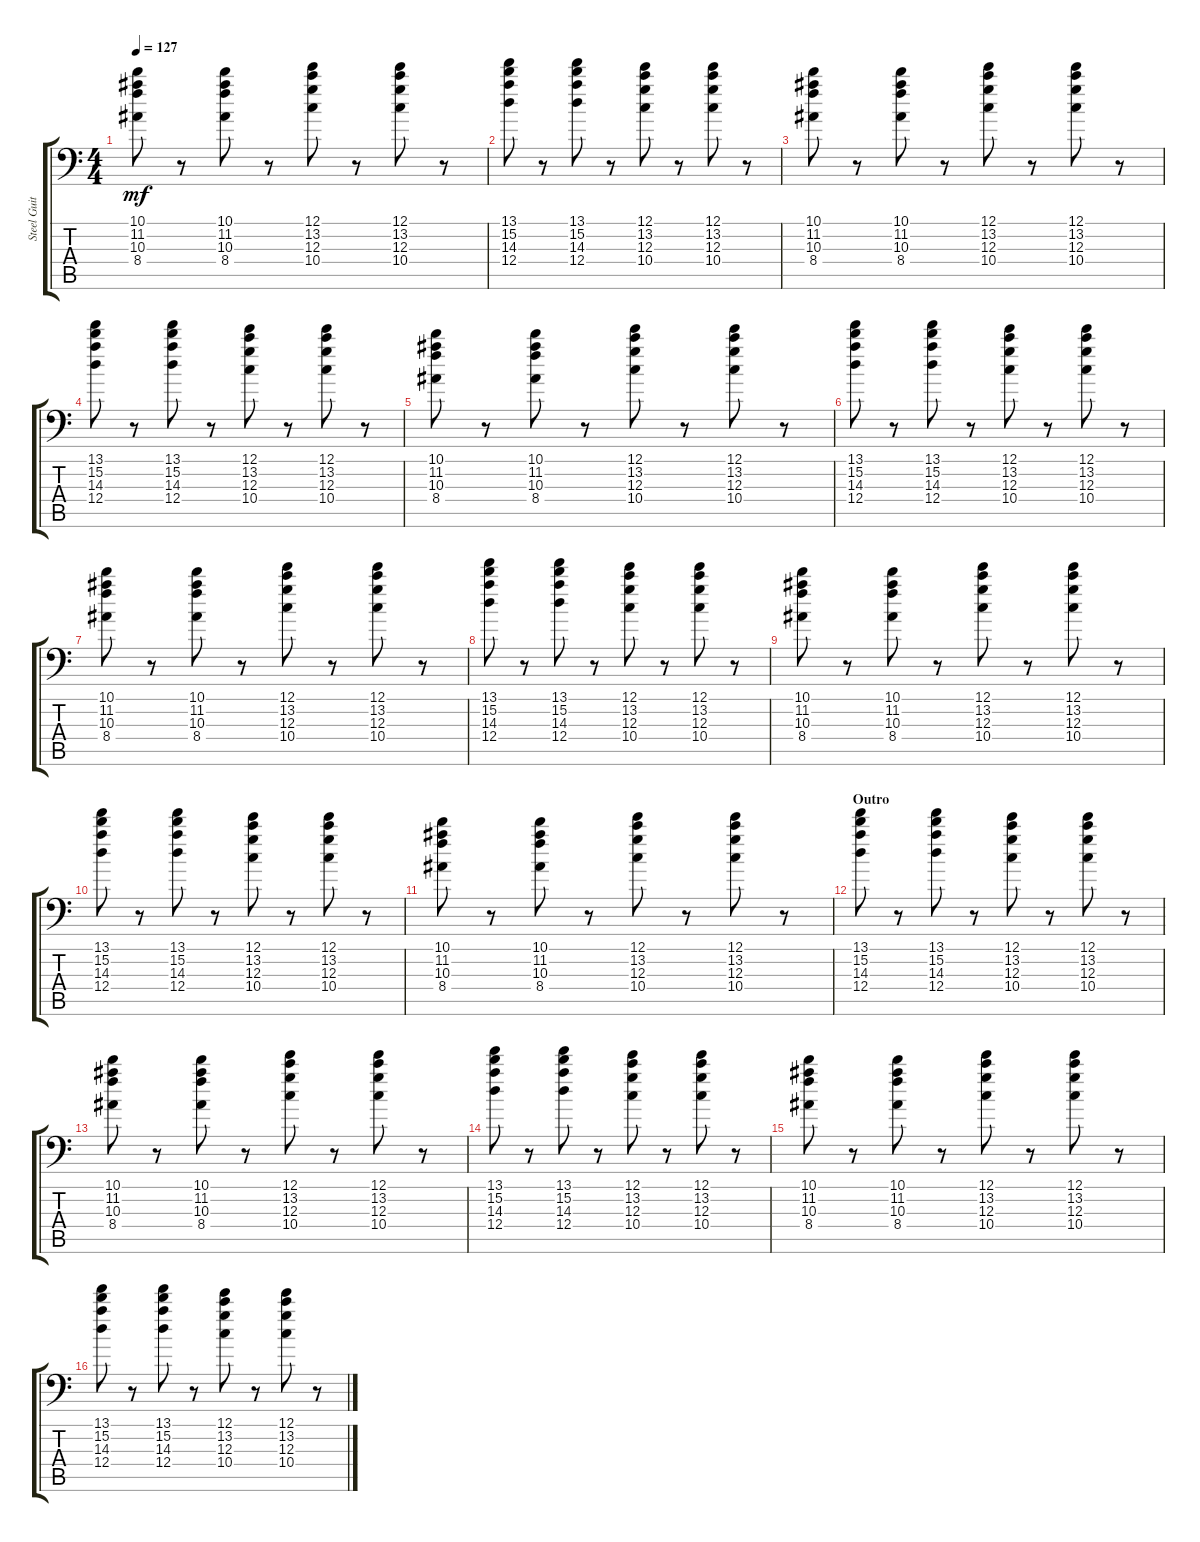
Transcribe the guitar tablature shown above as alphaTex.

\track ("Steel Guitar" "Steel Guit") {instrument acousticbass}
\staff {score tabs}
\tuning (E4 B3 G3 D3 A2 E2) {hide}
\ts (4 4)
\tempo 127
\clef f4
\ks c
(10.1 11.2 10.3 8.4).8{dy mf} r.8 (10.1 11.2 10.3 8.4).8 r.8 (12.1 13.2 12.3 10.4).8 r.8 (12.1 13.2 12.3 10.4).8 r.8 |
(13.1 15.2 14.3 12.4).8 r.8 (13.1 15.2 14.3 12.4).8 r.8 (12.1 13.2 12.3 10.4).8 r.8 (12.1 13.2 12.3 10.4).8 r.8 |
(10.1 11.2 10.3 8.4).8 r.8 (10.1 11.2 10.3 8.4).8 r.8 (12.1 13.2 12.3 10.4).8 r.8 (12.1 13.2 12.3 10.4).8 r.8 |
(13.1 15.2 14.3 12.4).8 r.8 (13.1 15.2 14.3 12.4).8 r.8 (12.1 13.2 12.3 10.4).8 r.8 (12.1 13.2 12.3 10.4).8 r.8 |
(10.1 11.2 10.3 8.4).8 r.8 (10.1 11.2 10.3 8.4).8 r.8 (12.1 13.2 12.3 10.4).8 r.8 (12.1 13.2 12.3 10.4).8 r.8 |
(13.1 15.2 14.3 12.4).8 r.8 (13.1 15.2 14.3 12.4).8 r.8 (12.1 13.2 12.3 10.4).8 r.8 (12.1 13.2 12.3 10.4).8 r.8 |
(10.1 11.2 10.3 8.4).8 r.8 (10.1 11.2 10.3 8.4).8 r.8 (12.1 13.2 12.3 10.4).8 r.8 (12.1 13.2 12.3 10.4).8 r.8 |
(13.1 15.2 14.3 12.4).8 r.8 (13.1 15.2 14.3 12.4).8 r.8 (12.1 13.2 12.3 10.4).8 r.8 (12.1 13.2 12.3 10.4).8 r.8 |
(10.1 11.2 10.3 8.4).8 r.8 (10.1 11.2 10.3 8.4).8 r.8 (12.1 13.2 12.3 10.4).8 r.8 (12.1 13.2 12.3 10.4).8 r.8 |
(13.1 15.2 14.3 12.4).8 r.8 (13.1 15.2 14.3 12.4).8 r.8 (12.1 13.2 12.3 10.4).8 r.8 (12.1 13.2 12.3 10.4).8 r.8 |
(10.1 11.2 10.3 8.4).8 r.8 (10.1 11.2 10.3 8.4).8 r.8 (12.1 13.2 12.3 10.4).8 r.8 (12.1 13.2 12.3 10.4).8 r.8 |
\section ("" "Outro")
(13.1 15.2 14.3 12.4).8 r.8 (13.1 15.2 14.3 12.4).8 r.8 (12.1 13.2 12.3 10.4).8 r.8 (12.1 13.2 12.3 10.4).8 r.8 |
(10.1 11.2 10.3 8.4).8 r.8 (10.1 11.2 10.3 8.4).8 r.8 (12.1 13.2 12.3 10.4).8 r.8 (12.1 13.2 12.3 10.4).8 r.8 |
(13.1 15.2 14.3 12.4).8 r.8 (13.1 15.2 14.3 12.4).8 r.8 (12.1 13.2 12.3 10.4).8 r.8 (12.1 13.2 12.3 10.4).8 r.8 |
(10.1 11.2 10.3 8.4).8 r.8 (10.1 11.2 10.3 8.4).8 r.8 (12.1 13.2 12.3 10.4).8 r.8 (12.1 13.2 12.3 10.4).8 r.8 |
(13.1 15.2 14.3 12.4).8 r.8 (13.1 15.2 14.3 12.4).8 r.8 (12.1 13.2 12.3 10.4).8 r.8 (12.1 13.2 12.3 10.4).8 r.8
